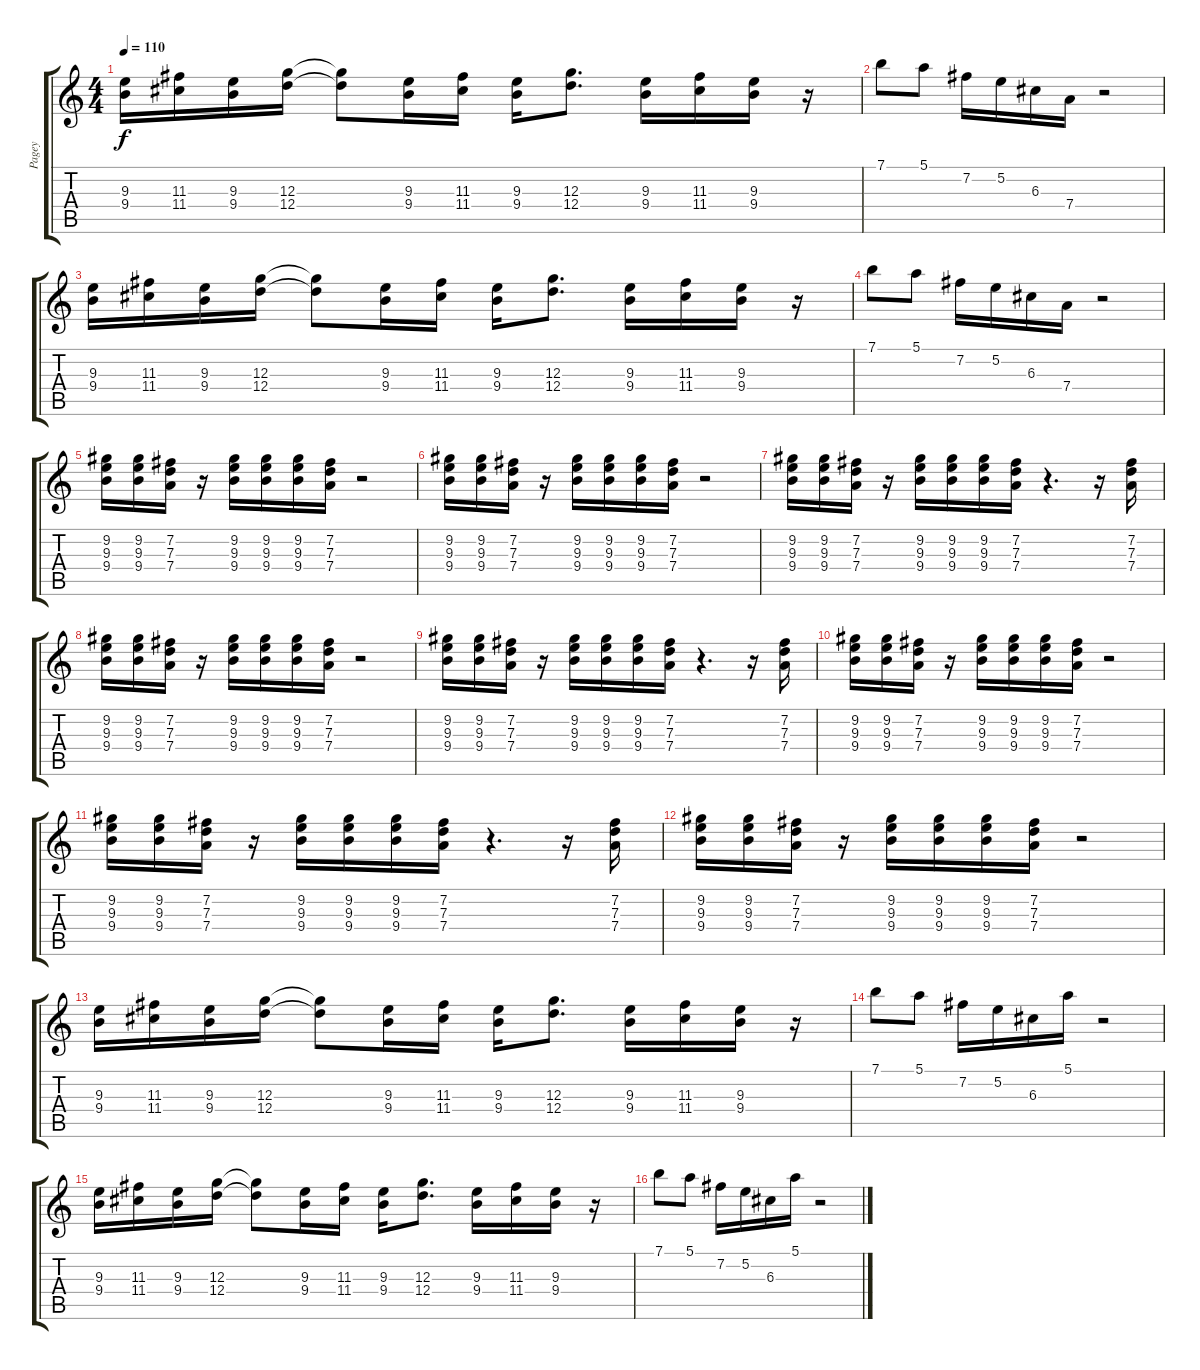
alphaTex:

\track ("Pagey" "Pagey") {instrument distortionguitar}
\staff {score tabs}
\tuning (E4 B3 G3 D3 A2 E2) {hide}
\ts (4 4)
\tempo 110
\clef g2
\ks c
(9.3 9.4).16{dy f instrument distortionguitar} (11.3 11.4).16 (9.3 9.4).16 (12.3 12.4).16 (12.3{t} 12.4{t}).8 (9.3 9.4).16 (11.3 11.4).16 (9.3 9.4).16 (12.3 12.4).8{d} (9.3 9.4).16 (11.3 11.4).16 (9.3 9.4).16 r.16 |
7.1.8 5.1.8 7.2.16 5.2.16 6.3.16 7.4.16 r.2 |
(9.3 9.4).16 (11.3 11.4).16 (9.3 9.4).16 (12.3 12.4).16 (12.3{t} 12.4{t}).8 (9.3 9.4).16 (11.3 11.4).16 (9.3 9.4).16 (12.3 12.4).8{d} (9.3 9.4).16 (11.3 11.4).16 (9.3 9.4).16 r.16 |
7.1.8 5.1.8 7.2.16 5.2.16 6.3.16 7.4.16 r.2 |
(9.2 9.3 9.4).16 (9.2 9.3 9.4).16 (7.2 7.3 7.4).16 r.16 (9.2 9.3 9.4).16 (9.2 9.3 9.4).16 (9.2 9.3 9.4).16 (7.2 7.3 7.4).16 r.2 |
(9.2 9.3 9.4).16 (9.2 9.3 9.4).16 (7.2 7.3 7.4).16 r.16 (9.2 9.3 9.4).16 (9.2 9.3 9.4).16 (9.2 9.3 9.4).16 (7.2 7.3 7.4).16 r.2 |
(9.2 9.3 9.4).16 (9.2 9.3 9.4).16 (7.2 7.3 7.4).16 r.16 (9.2 9.3 9.4).16 (9.2 9.3 9.4).16 (9.2 9.3 9.4).16 (7.2 7.3 7.4).16 r.4{d} r.16 (7.2 7.3 7.4).16 |
(9.2 9.3 9.4).16 (9.2 9.3 9.4).16 (7.2 7.3 7.4).16 r.16 (9.2 9.3 9.4).16 (9.2 9.3 9.4).16 (9.2 9.3 9.4).16 (7.2 7.3 7.4).16 r.2 |
(9.2 9.3 9.4).16 (9.2 9.3 9.4).16 (7.2 7.3 7.4).16 r.16 (9.2 9.3 9.4).16 (9.2 9.3 9.4).16 (9.2 9.3 9.4).16 (7.2 7.3 7.4).16 r.4{d} r.16 (7.2 7.3 7.4).16 |
(9.2 9.3 9.4).16 (9.2 9.3 9.4).16 (7.2 7.3 7.4).16 r.16 (9.2 9.3 9.4).16 (9.2 9.3 9.4).16 (9.2 9.3 9.4).16 (7.2 7.3 7.4).16 r.2 |
(9.2 9.3 9.4).16 (9.2 9.3 9.4).16 (7.2 7.3 7.4).16 r.16 (9.2 9.3 9.4).16 (9.2 9.3 9.4).16 (9.2 9.3 9.4).16 (7.2 7.3 7.4).16 r.4{d} r.16 (7.2 7.3 7.4).16 |
(9.2 9.3 9.4).16 (9.2 9.3 9.4).16 (7.2 7.3 7.4).16 r.16 (9.2 9.3 9.4).16 (9.2 9.3 9.4).16 (9.2 9.3 9.4).16 (7.2 7.3 7.4).16 r.2 |
(9.3 9.4).16 (11.3 11.4).16 (9.3 9.4).16 (12.3 12.4).16 (12.3{t} 12.4{t}).8 (9.3 9.4).16 (11.3 11.4).16 (9.3 9.4).16 (12.3 12.4).8{d} (9.3 9.4).16 (11.3 11.4).16 (9.3 9.4).16 r.16 |
7.1.8 5.1.8 7.2.16 5.2.16 6.3.16 5.1.16 r.2 |
(9.3 9.4).16 (11.3 11.4).16 (9.3 9.4).16 (12.3 12.4).16 (12.3{t} 12.4{t}).8 (9.3 9.4).16 (11.3 11.4).16 (9.3 9.4).16 (12.3 12.4).8{d} (9.3 9.4).16 (11.3 11.4).16 (9.3 9.4).16 r.16 |
7.1.8 5.1.8 7.2.16 5.2.16 6.3.16 5.1.16 r.2
